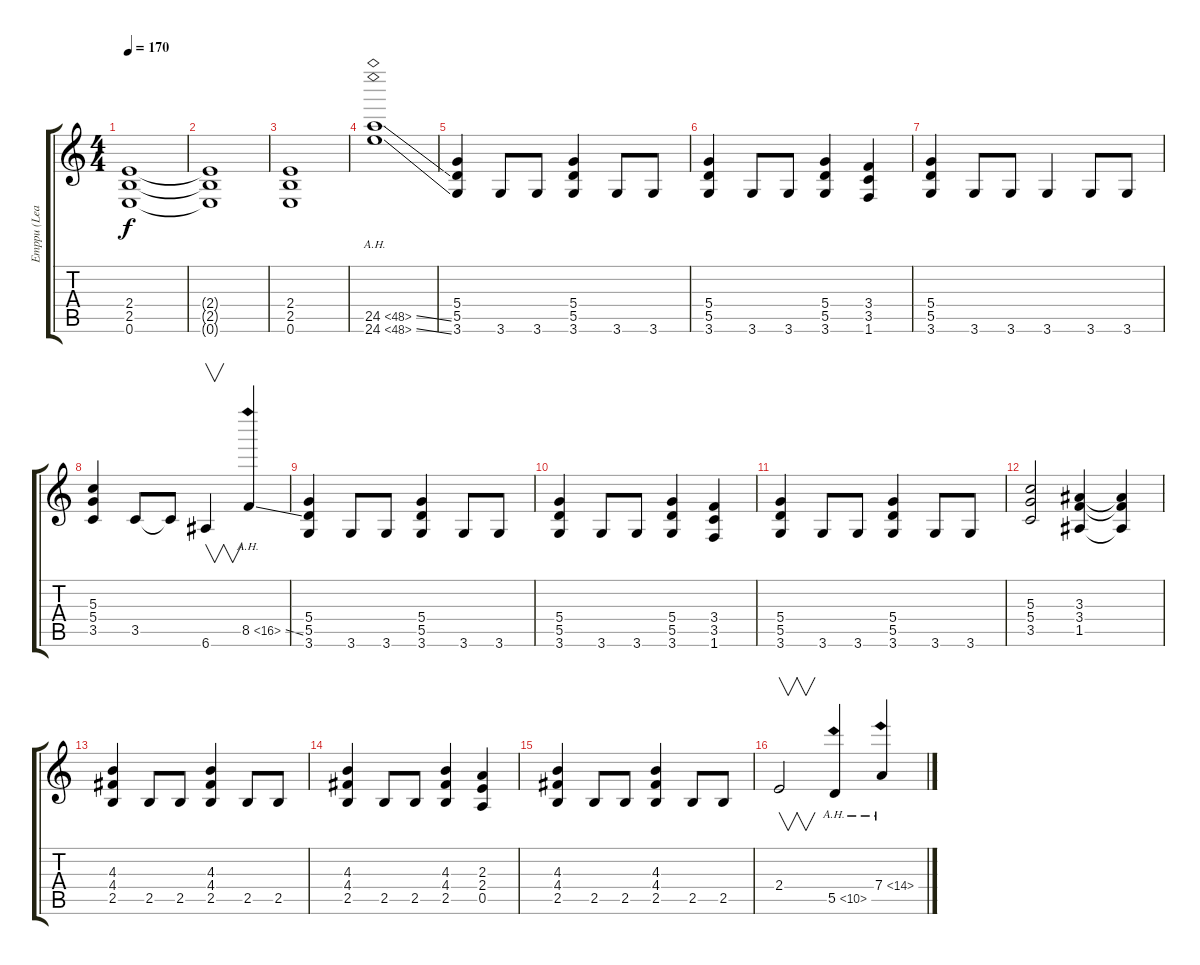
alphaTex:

\track ("Emppu (Lead Guitar)" "Emppu (Lea") {instrument overdrivenguitar}
\staff {score tabs}
\tuning (E4 B3 G3 D3 A2 E2) {hide}
\ts (4 4)
\tempo 170
\clef g2
\ks c
(2.4 2.5 0.6).1{dy f} |
(2.4{t} 2.5{t} 0.6{t}).1 |
(2.4 2.5 0.6).1 |
(24.5{ah 24 ss} 24.6{ah 24 ss}).1 |
(5.4 5.5 3.6).4 3.6.8 3.6.8 (5.4 5.5 3.6).4 3.6.8 3.6.8 |
(5.4 5.5 3.6).4 3.6.8 3.6.8 (5.4 5.5 3.6).4 (3.4 3.5 1.6).4 |
(5.4 5.5 3.6).4 3.6.8 3.6.8 3.6.4 3.6.8 3.6.8 |
(5.3 5.4 3.5).4 3.5.8 3.5{t}.8 6.6.4{v} 8.5{ah 8 ss}.4 |
(5.4 5.5 3.6).4 3.6.8 3.6.8 (5.4 5.5 3.6).4 3.6.8 3.6.8 |
(5.4 5.5 3.6).4 3.6.8 3.6.8 (5.4 5.5 3.6).4 (3.4 3.5 1.6).4 |
(5.4 5.5 3.6).4 3.6.8 3.6.8 (5.4 5.5 3.6).4 3.6.8 3.6.8 |
(5.3 5.4 3.5).2 (3.3 3.4 1.5).4 (3.3{t} 3.4{t} 1.5{t}).4 |
(4.3 4.4 2.5).4 2.5.8 2.5.8 (4.3 4.4 2.5).4 2.5.8 2.5.8 |
(4.3 4.4 2.5).4 2.5.8 2.5.8 (4.3 4.4 2.5).4 (2.3 2.4 0.5).4 |
(4.3 4.4 2.5).4 2.5.8 2.5.8 (4.3 4.4 2.5).4 2.5.8 2.5.8 |
2.4.2{v} 5.5{ah 5}.4 7.4{ah 7 ss}.4
